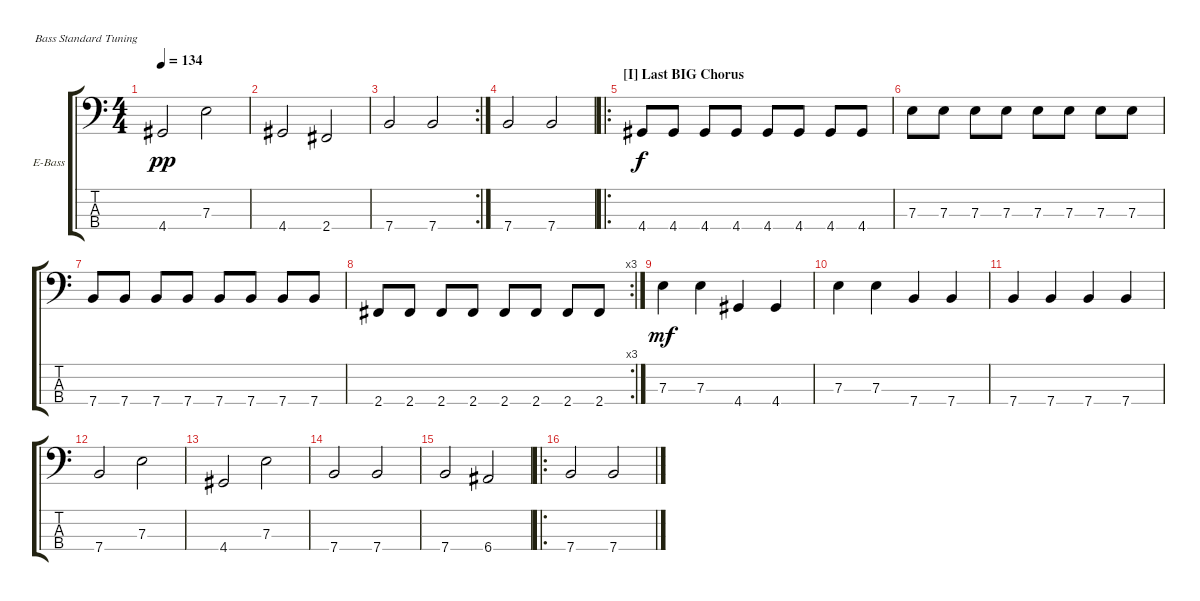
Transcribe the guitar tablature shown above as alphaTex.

\defaultSystemsLayout 4
\bracketExtendMode groupsimilarinstruments
\firstSystemTrackNameOrientation horizontal
\otherSystemsTrackNameOrientation horizontal
\track ("Electric Bass" "E-Bass") {instrument electricbassfinger}
\staff {score tabs}
\tuning (G2 D2 A1 E1)
\ts (4 4)
\tempo 134
\clef f4
\ks c
4.4.2{dy pp} 7.3.2 |
4.4.2 2.4.2 |
\rc 2
7.4.2 7.4.2 |
7.4.2 7.4.2 |
\ro
\section ("I" "Last BIG Chorus")
4.4.8{dy f} 4.4.8 4.4.8 4.4.8 4.4.8 4.4.8 4.4.8 4.4.8 |
7.3.8 7.3.8 7.3.8 7.3.8 7.3.8 7.3.8 7.3.8 7.3.8 |
7.4.8 7.4.8 7.4.8 7.4.8 7.4.8 7.4.8 7.4.8 7.4.8 |
\rc 3
2.4.8 2.4.8 2.4.8 2.4.8 2.4.8 2.4.8 2.4.8 2.4.8 |
7.3.4{dy mf} 7.3.4 4.4.4 4.4.4 |
7.3.4 7.3.4 7.4.4 7.4.4 |
7.4.4 7.4.4 7.4.4 7.4.4 |
7.4.2 7.3.2 |
4.4.2 7.3.2 |
7.4.2 7.4.2 |
7.4.2 6.4.2 |
\ro
7.4.2 7.4.2
